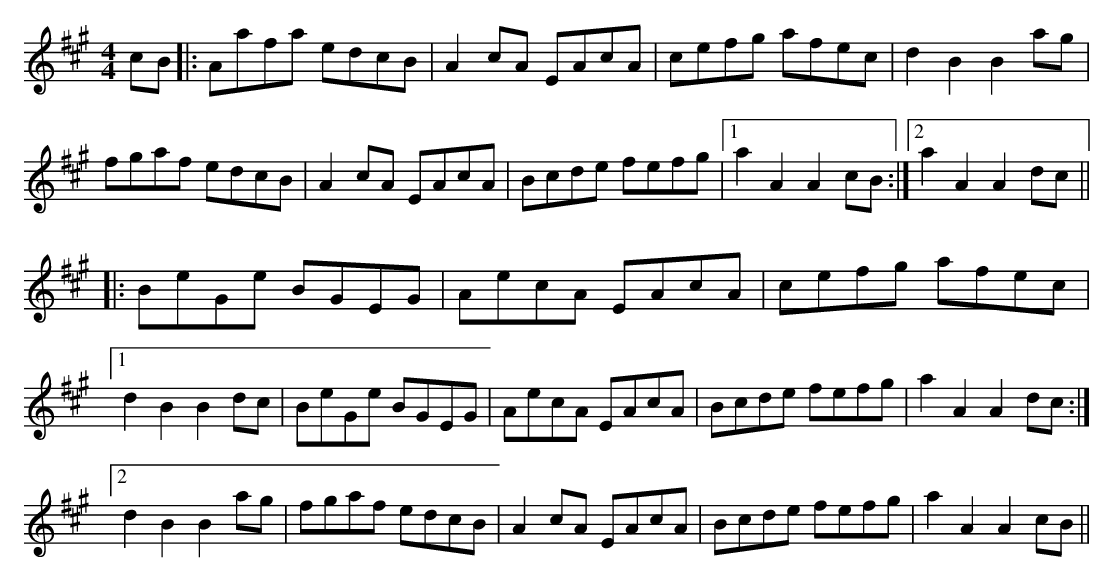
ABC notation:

X:1
M:4/4
K:A
cB|:Aafa edcB|A2 cA EAcA|cefg afec|d2B2B2 ag|
fgaf edcB|A2 cA EAcA|Bcde fefg|1 a2A2 A2 cB:|2 a2A2 A2 dc||
|:BeGe BGEG|AecA EAcA|cefg afec|
[1d2B2B2 dc|BeGe BGEG|AecA EAcA|Bcde fefg|a2A2A2 dc:|
[2d2B2B2 ag|fgaf edcB|A2 cA EAcA|Bcde fefg|a2A2A2 cB||
